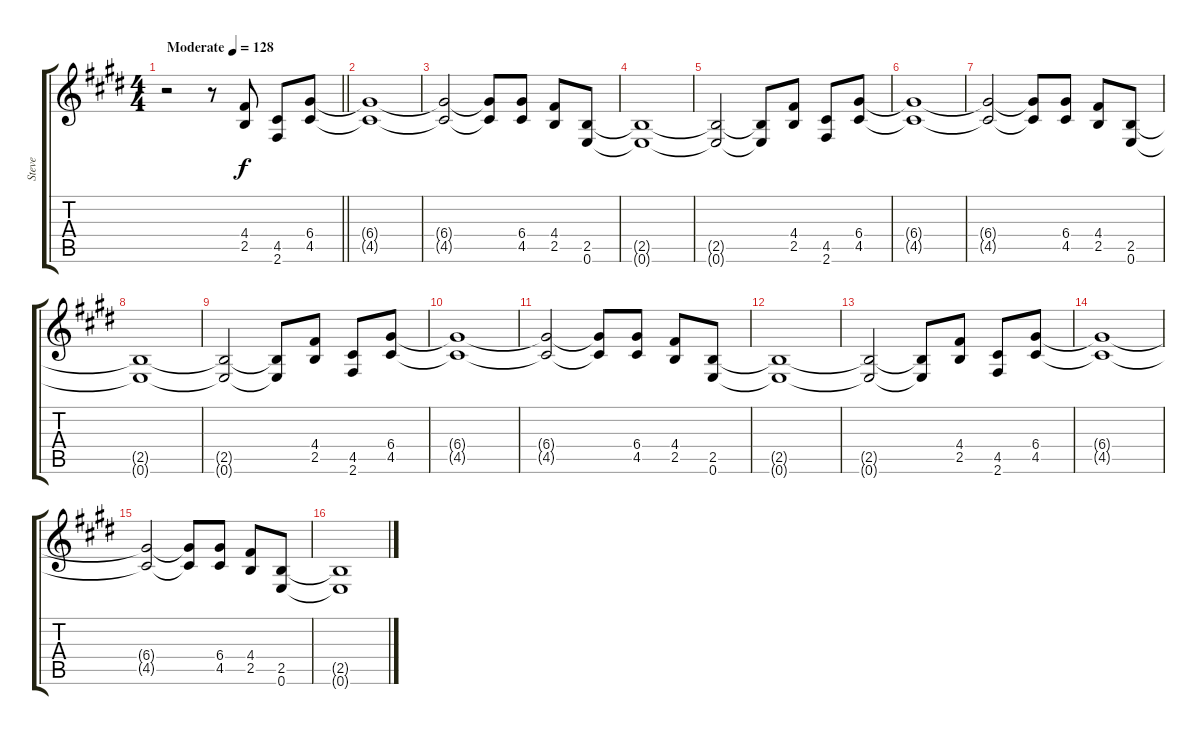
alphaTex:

\track ("Steve" "Steve") {instrument distortionguitar}
\staff {score tabs}
\tuning (E4 B3 G3 D3 A2 E2) {hide}
\ts (4 4)
\tempo (128 "Moderate")
\clef g2
\barLineRight lightlight
\ks c#minor
r.2{dy f instrument distortionguitar} r.8 (4.4 2.5).8 (4.5 2.6).8 (6.4 4.5).8 |
(6.4{t} 4.5{t}).1 |
(6.4{t} 4.5{t}).2 (6.4{t} 4.5{t}).8 (6.4 4.5).8 (4.4 2.5).8 (2.5 0.6).8 |
(2.5{t} 0.6{t}).1 |
(2.5{t} 0.6{t}).2 (2.5{t} 0.6{t}).8 (4.4 2.5).8 (4.5 2.6).8 (6.4 4.5).8 |
(6.4{t} 4.5{t}).1 |
(6.4{t} 4.5{t}).2 (6.4{t} 4.5{t}).8 (6.4 4.5).8 (4.4 2.5).8 (2.5 0.6).8 |
(2.5{t} 0.6{t}).1 |
(2.5{t} 0.6{t}).2 (2.5{t} 0.6{t}).8 (4.4 2.5).8 (4.5 2.6).8 (6.4 4.5).8 |
(6.4{t} 4.5{t}).1 |
(6.4{t} 4.5{t}).2 (6.4{t} 4.5{t}).8 (6.4 4.5).8 (4.4 2.5).8 (2.5 0.6).8 |
(2.5{t} 0.6{t}).1 |
(2.5{t} 0.6{t}).2 (2.5{t} 0.6{t}).8 (4.4 2.5).8 (4.5 2.6).8 (6.4 4.5).8 |
(6.4{t} 4.5{t}).1 |
(6.4{t} 4.5{t}).2 (6.4{t} 4.5{t}).8 (6.4 4.5).8 (4.4 2.5).8 (2.5 0.6).8 |
(2.5{t} 0.6{t}).1
